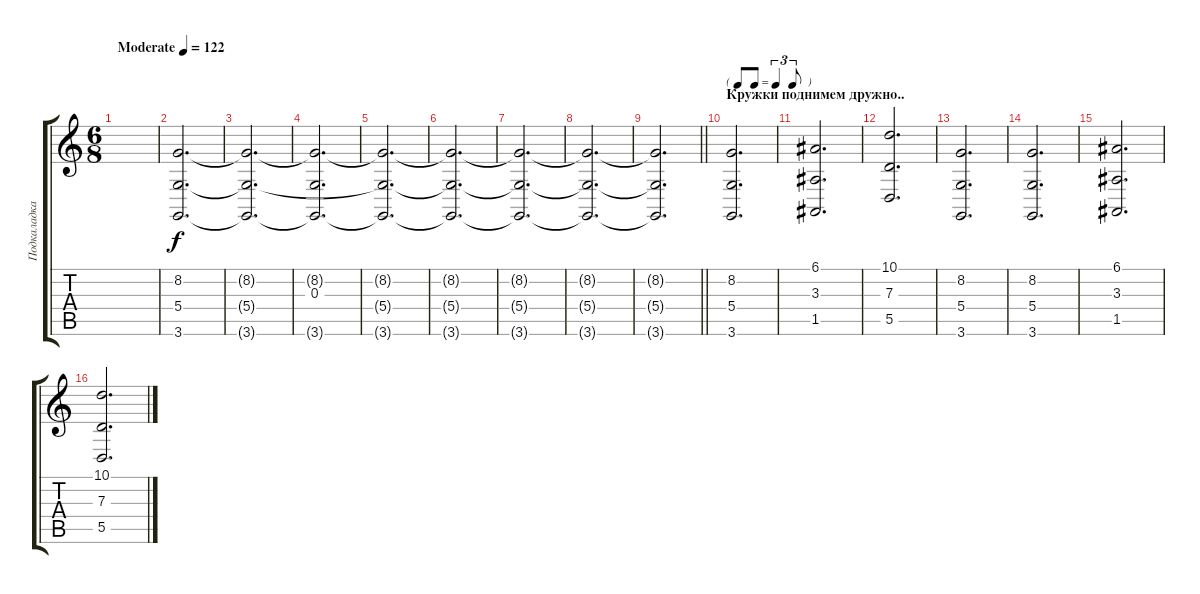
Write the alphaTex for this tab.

\track ("Подкаладка" "Подкаладка") {instrument fx6goblins}
\staff {score tabs}
\tuning (E4 B3 G3 D3 A2 E2) {hide}
\ts (6 8)
\tempo (122 "Moderate")
\clef g2
\ks c
|
(8.2 5.4 3.6).2{d} |
(8.2{t} 5.4{t} 3.6{t}).2{d} |
(8.2{t} 0.3 3.6{t}).2{d} |
(8.2{t} 5.4{t} 3.6{t}).2{d} |
(8.2{t} 5.4{t} 3.6{t}).2{d} |
(8.2{t} 5.4{t} 3.6{t}).2{d} |
(8.2{t} 5.4{t} 3.6{t}).2{d} |
\barLineRight lightlight
(8.2{t} 5.4{t} 3.6{t}).2{d} |
\tf triplet8th
\section ("" "Кружки поднимем дружно..")
(8.2 5.4 3.6).2{d} |
(6.1 3.3 1.5).2{d} |
(10.1 7.3 5.5).2{d} |
(8.2 5.4 3.6).2{d} |
(8.2 5.4 3.6).2{d} |
(6.1 3.3 1.5).2{d} |
(10.1 7.3 5.5).2{d}
